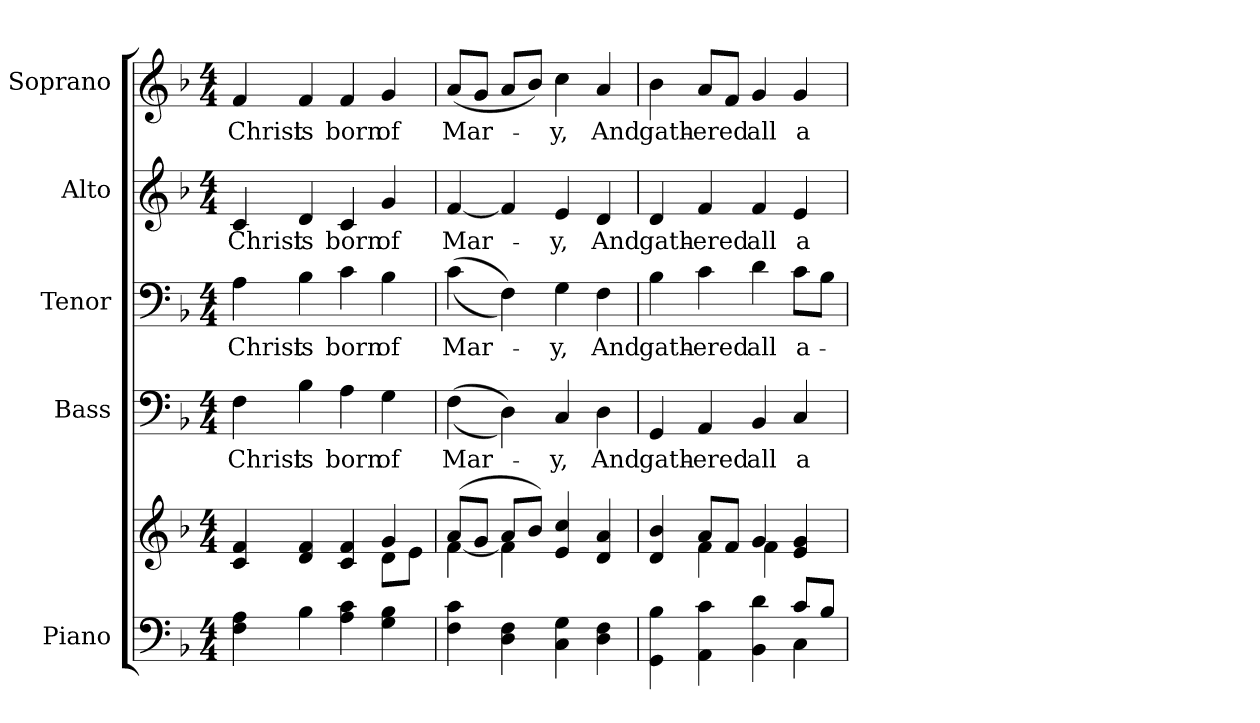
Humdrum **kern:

**kern	**kern	**kern	**text	**kern	**text	**kern	**text	**kern	**text
*part5	*part5	*part4	*part4	*part3	*part3	*part2	*part2	*part1	*part1
*staff6	*staff5	*staff4	*staff4	*staff3	*staff3	*staff2	*staff2	*staff1	*staff1
*I"Piano	*	*I"Bass	*	*I"Tenor	*	*I"Alto	*	*I"Soprano	*
*I'Pno.	*	*I'B.	*	*I'T.	*	*I'A.	*	*I'S.	*
*clefF4	*clefG2	*clefF4	*	*clefF4	*	*clefG2	*	*clefG2	*
*k[b-]	*k[b-]	*k[b-]	*	*k[b-]	*	*k[b-]	*	*k[b-]	*
*F:	*F:	*F:	*	*F:	*	*F:	*	*F:	*
*M4/4	*M4/4	*M4/4	*	*M4/4	*	*M4/4	*	*M4/4	*
=1	=1	=1	=1	=1	=1	=1	=1	=1	=1
*	*^	*	*	*	*	*	*	*	*
!	!	!	!	!LO:LY:b:color=#000000	!	!	!	!	!	!
!	!	!	!	!	!	!LO:LY:b:color=#000000	!	!	!	!
!	!	!	!	!	!	!	!	!LO:LY:b:color=#000000	!	!
!	!	!	!	!	!	!	!	!	!	!LO:LY:b:color=#000000
4Fi\ 4Ai	4ci/ 4fi	2ryy	4Fi\	Christ	4Ai\	Christ	4ci/	Christ	4fi/	Christ
!	!	!	!	!LO:LY:b:color=#000000	!	!	!	!	!	!
!	!	!	!	!	!	!LO:LY:b:color=#000000	!	!	!	!
!	!	!	!	!	!	!	!	!LO:LY:b:color=#000000	!	!
!	!	!	!	!	!	!	!	!	!	!LO:LY:b:color=#000000
4B-i\	4di/ 4fi	.	4B-i\	is	4B-i\	is	4di/	is	4fi/	is
!	!	!	!	!LO:LY:b:color=#000000	!	!	!	!	!	!
!	!	!	!	!	!	!LO:LY:b:color=#000000	!	!	!	!
!	!	!	!	!	!	!	!	!LO:LY:b:color=#000000	!	!
!	!	!	!	!	!	!	!	!	!	!LO:LY:b:color=#000000
4Ai\ 4ci	4ci/ 4fi	4ryy	4Ai\	born	4ci\	born	4ci/	born	4fi/	born
!	!	!	!	!LO:LY:b:color=#000000	!	!	!	!	!	!
!	!	!	!	!	!	!LO:LY:b:color=#000000	!	!	!	!
!	!	!	!	!	!	!	!	!LO:LY:b:color=#000000	!	!
!	!	!	!	!	!	!	!	!	!	!LO:LY:b:color=#000000
4Gi\ 4B-i	4gi/	8di\L	4Gi\	of	4B-i\	of	4gi/	of	4gi/	of
.	.	8ei\J	.	.	.	.	.	.	.	.
=2	=2	=2	=2	=2	=2	=2	=2	=2	=2	=2
!	!	!	!	!LO:LY:b:color=#000000	!	!	!	!	!	!
!	!	!	!	!	!	!LO:LY:b:color=#000000	!	!	!	!
!	!	!	!	!	!	!	!	!LO:LY:b:color=#000000	!	!
!	!	!	!	!	!	!	!	!	!	!LO:LY:b:color=#000000
4Fi\ 4ci	(8ai/L	[<4fi\	((4Fi\	Mar-	((4ci\	Mar-	[<4fi/	Mar-	(8ai/L	Mar-
.	8gi/J	.	.	.	.	.	.	.	8gi/J	.
4Di\ 4Fi	8ai/L	4fi\]	4Di\))	.	4Fi\))	.	4fi/]	.	8ai/L	.
.	8b-i/J)	.	.	.	.	.	.	.	8b-i/J)	.
!	!	!	!	!LO:LY:b:color=#000000	!	!	!	!	!	!
!	!	!	!	!	!	!LO:LY:b:color=#000000	!	!	!	!
!	!	!	!	!	!	!	!	!LO:LY:b:color=#000000	!	!
!	!	!	!	!	!	!	!	!	!	!LO:LY:b:color=#000000
4Ci\ 4Gi	4ei/ 4cci	2ryy	4Ci/	-y,	4Gi\	-y,	4ei/	-y,	4cci\	-y,
!	!	!	!	!LO:LY:b:color=#000000	!	!	!	!	!	!
!	!	!	!	!	!	!LO:LY:b:color=#000000	!	!	!	!
!	!	!	!	!	!	!	!	!LO:LY:b:color=#000000	!	!
!	!	!	!	!	!	!	!	!	!	!LO:LY:b:color=#000000
4Di\ 4Fi	4di/ 4ai	.	4Di\	And	4Fi\	And	4di/	And	4ai/	And
!!LO:PB:g=z
=3	=3	=3	=3	=3	=3	=3	=3	=3	=3	=3
*^	*	*	*	*	*	*	*	*	*	*
!	!	!	!	!	!LO:LY:b:color=#000000	!	!	!	!	!	!
!	!	!	!	!	!	!	!LO:LY:b:color=#000000	!	!	!	!
!	!	!	!	!	!	!	!	!	!LO:LY:b:color=#000000	!	!
!	!	!	!	!	!	!	!	!	!	!	!LO:LY:b:color=#000000
4GGi\ 4B-i	2ryy	4di/ 4b-i	4ryy	4GGi/	gath-	4B-i\	gath-	4di/	gath-	4b-i\	gath-
!	!	!	!	!	!LO:LY:b:color=#000000	!	!	!	!	!	!
!	!	!	!	!	!	!	!LO:LY:b:color=#000000	!	!	!	!
!	!	!	!	!	!	!	!	!	!LO:LY:b:color=#000000	!	!
!	!	!	!	!	!	!	!	!	!	!	!LO:LY:b:color=#000000
4AAi\ 4ci	.	8ai/L	4fi\	4AAi/	-ered	4ci\	-ered	4fi/	-ered	8ai/L	-ered
.	.	8fi/J	.	.	.	.	.	.	.	8fi/J	.
!	!	!	!	!	!LO:LY:b:color=#000000	!	!	!	!	!	!
!	!	!	!	!	!	!	!LO:LY:b:color=#000000	!	!	!	!
!	!	!	!	!	!	!	!	!	!LO:LY:b:color=#000000	!	!
!	!	!	!	!	!	!	!	!	!	!	!LO:LY:b:color=#000000
4BB-i\ 4di	4ryy	4gi/	4fi\	4BB-i/	all	4di\	all	4fi/	all	4gi/	all
!	!	!	!	!	!LO:LY:b:color=#000000	!	!	!	!	!	!
!	!	!	!	!	!	!	!LO:LY:b:color=#000000	!	!	!	!
!	!	!	!	!	!	!	!	!	!LO:LY:b:color=#000000	!	!
!	!	!	!	!	!	!	!	!	!	!	!LO:LY:b:color=#000000
8ci/L	4Ci\	4ei/ 4gi	4ryy	4Ci/	a-	8ci\L	a-	4ei/	a-	4gi/	a-
8B-i/J	.	.	.	.	.	8B-i\J	.	.	.	.	.
*v	*v	*	*	*	*	*	*	*	*	*	*
*	*v	*v	*	*	*	*	*	*	*	*
=	=	=	=	=	=	=	=	=	=
*-	*-	*-	*-	*-	*-	*-	*-	*-	*-
